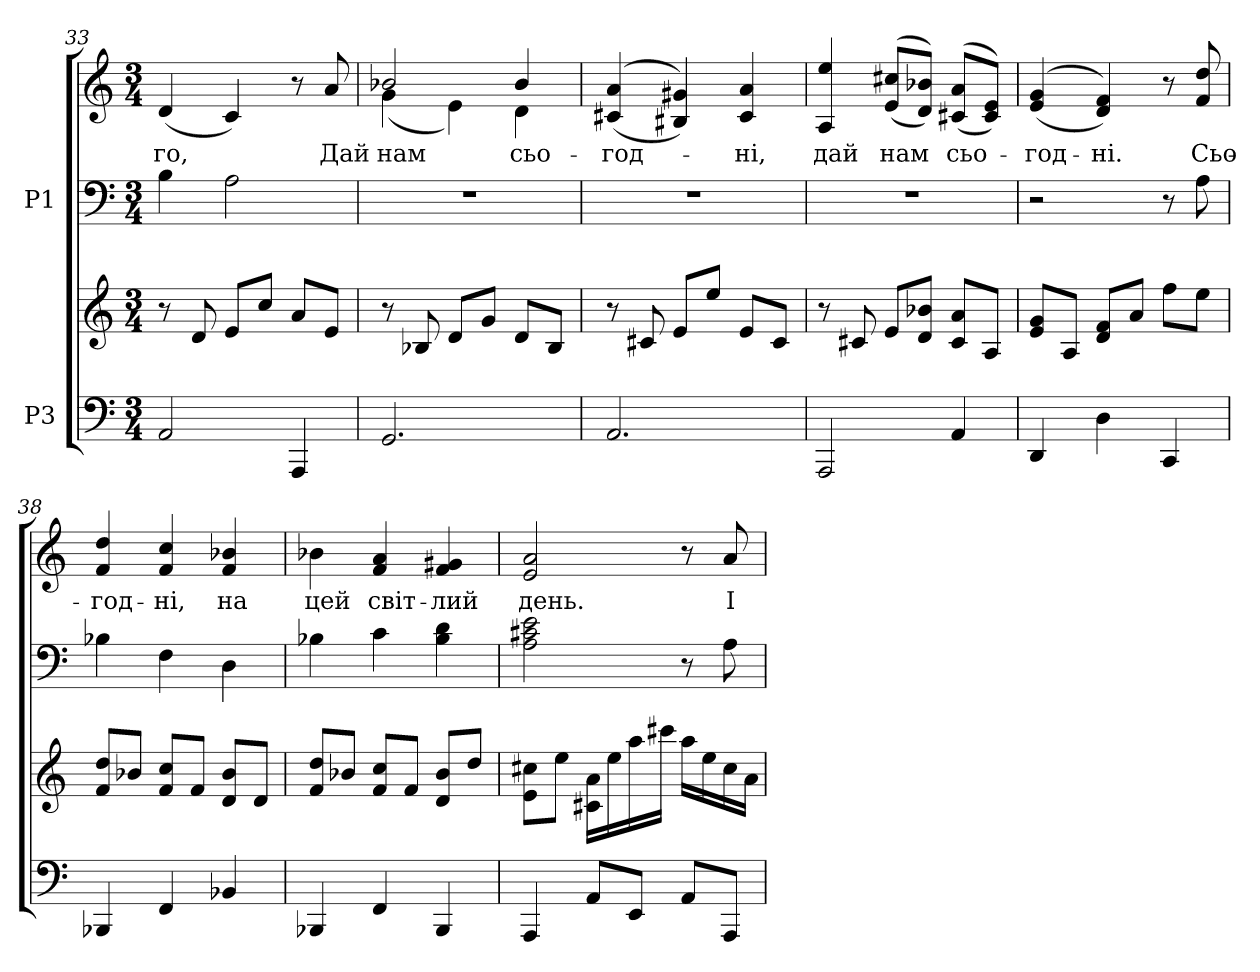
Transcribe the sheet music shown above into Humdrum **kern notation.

**kern	**kern	**kern	**kern	**text
*part2	*part2	*part1	*part1	*part1
*staff4	*staff3	*staff2	*staff1	*staff1
*I"P3	*	*I"P1	*	*
*clefF4	*clefG2	*clefF4	*clefG2	*
*k[]	*k[]	*k[]	*k[]	*
*C:	*C:	*C:	*C:	*
*M3/4	*M3/4	*M3/4	*M3/4	*
=33	=33	=33	=33	=33
!	!	!	!	!LO:LY:b:color=#000000
2AAi/	8r	4Bi\	(4di/	-го,
.	8di/	.	.	.
.	8ei/L	2Ai\	4ci/)	.
.	8cci/J	.	.	.
4AAAi/	8ai/L	.	8r	.
!	!	!	!	!LO:LY:b:color=#000000
.	8ei/J	.	8ai/	Дай
=34	=34	=34	=34	=34
!	!	!LO:N:vis=1	!	!
!	!	!	!	!LO:LY:b:color=#000000
*	*	*	*^	*
2.GGi/	8r	2.r	2b-Xi/	(4gi\	нам
.	8B-Xi/	.	.	.	.
.	8di/L	.	.	4ei\)	.
.	8gi/J	.	.	.	.
!	!	!	!	!	!LO:LY:b:color=#000000
.	8di/L	.	4b-i/	4di\	сьо-
.	8B-i/J	.	.	.	.
*	*	*	*v	*v	*
=35	=35	=35	=35	=35
!	!	!LO:N:vis=1	!	!
!	!	!	!	!LO:LY:b:color=#000000
2.AAi/	8r	2.r	((4c#Xi/ 4ai	-год-
.	8c#Xi/	.	.	.
.	8ei/L	.	4B#Xi/ 4g#Xi))	.
.	8eei/J	.	.	.
!	!	!	!	!LO:LY:b:color=#000000
.	8ei/L	.	4c#i/ 4ai	-ні,
.	8c#i/J	.	.	.
!!LO:LB:g=z
=36	=36	=36	=36	=36
!	!	!LO:N:vis=1	!	!
!	!	!	!	!LO:LY:b:color=#000000
2AAAi/	8r	2.r	4Ai/ 4eei	дай
.	8c#Xi/	.	.	.
!	!	!	!	!LO:LY:b:color=#000000
.	8ei/L	.	((8ei/ 8cc#XiL	нам
.	8di/ 8b-XiJ	.	8di/ 8b-XiJ))	.
!	!	!	!	!LO:LY:b:color=#000000
4AAi/	8c#i/ 8aiL	.	((8c#Xi/ 8aiL	сьо-
.	8Ai/J	.	8c#i/ 8eiJ))	.
=37	=37	=37	=37	=37
!	!	!	!	!LO:LY:b:color=#000000
4DDi/	8ei/ 8giL	2r	((4ei/ 4gi	-год-
.	8Ai/J	.	.	.
!	!	!	!	!LO:LY:b:color=#000000
4Di\	8di/ 8fiL	.	4di/ 4fi))	-ні.
.	8ai/J	.	.	.
4CCi/	8ffi\L	8r	8r	.
!	!	!	!	!LO:LY:b:color=#000000
.	8eei\J	8Ai\	8fi/ 8ddi	Сьо-
=38	=38	=38	=38	=38
!	!	!	!	!LO:LY:b:color=#000000
4BBB-Xi/	8fi/ 8ddiL	4B-Xi\	4fi/ 4ddi	-год-
.	8b-Xi/J	.	.	.
!	!	!	!	!LO:LY:b:color=#000000
4FFi/	8fi/ 8cciL	4Fi\	4fi/ 4cci	-ні,
.	8fi/J	.	.	.
!	!	!	!	!LO:LY:b:color=#000000
4BB-Xi/	8di/ 8b-iL	4Di\	4fi/ 4b-Xi	на
.	8di/J	.	.	.
=39	=39	=39	=39	=39
!	!	!	!	!LO:LY:b:color=#000000
4BBB-Xi/	8fi/ 8ddiL	4B-Xi\	4b-Xi\	цей
.	8b-Xi/J	.	.	.
!	!	!	!	!LO:LY:b:color=#000000
4FFi/	8fi/ 8cciL	4ci\	4fi/ 4ai	світ-
.	8fi/J	.	.	.
!	!	!	!	!LO:LY:b:color=#000000
4BBB-i/	8di/ 8b-iL	4B-i\ 4di	4fi/ 4g#Xi	-лий
.	8ddi/J	.	.	.
=40	=40	=40	=40	=40
!	!	!	!	!LO:LY:b:color=#000000
4AAAi/	8ei\ 8cc#XiL	2Ai\ 2c#Xi 2ei	2ei/ 2ai	день.
.	8eei\J	.	.	.
8AAi/L	16c#Xi\ 16aiLL	.	.	.
.	16eei\	.	.	.
8EEi/J	16aai\	.	.	.
.	16ccc#Xi\JJ	.	.	.
8AAi/L	16aai\LL	8r	8r	.
.	16eei\	.	.	.
!	!	!	!	!LO:LY:b:color=#000000
8AAAi/J	16cc#i\	8Ai\	8ai/	І
.	16ai\JJ	.	.	.
=	=	=	=	=
*-	*-	*-	*-	*-
